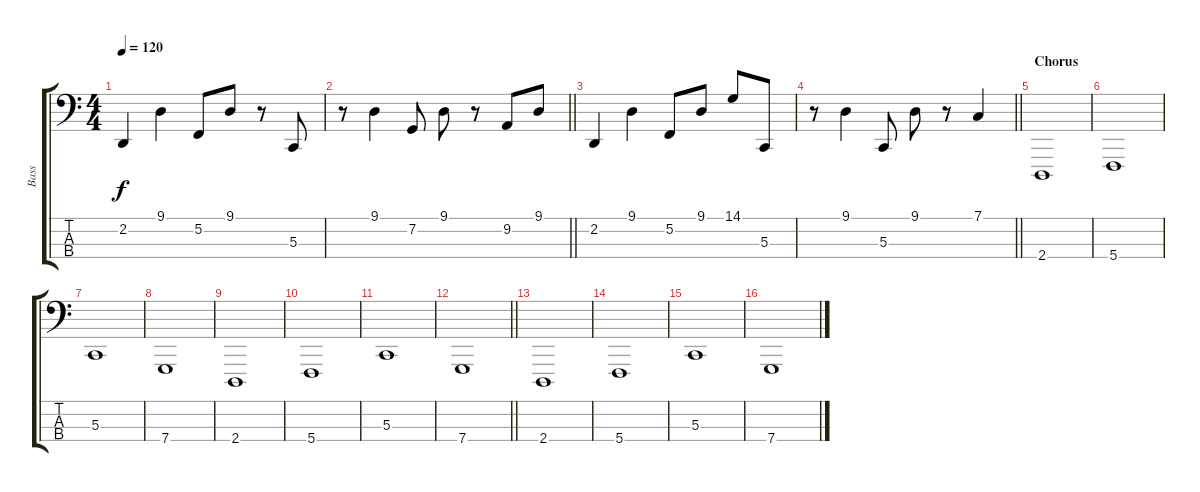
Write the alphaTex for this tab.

\track ("Bass" "Bass") {instrument lead2sawtooth}
\staff {score tabs}
\tuning (F2 C2 G1 C1) {hide}
\ts (4 4)
\tempo 120
\clef f4
\ks c
2.2.4{dy f} 9.1.4 5.2.8 9.1.8 r.8 5.3.8 |
\barLineRight lightlight
r.8 9.1.4 7.2.8 9.1.8 r.8 9.2.8 9.1.8 |
2.2.4 9.1.4 5.2.8 9.1.8 14.1.8 5.3.8 |
\barLineRight lightlight
r.8 9.1.4 5.3.8 9.1.8 r.8 7.1.4 |
\section ("" "Chorus")
2.4.1 |
5.4.1 |
5.3.1 |
7.4.1 |
2.4.1 |
5.4.1 |
5.3.1 |
\barLineRight lightlight
7.4.1 |
2.4.1 |
5.4.1 |
5.3.1 |
7.4.1
